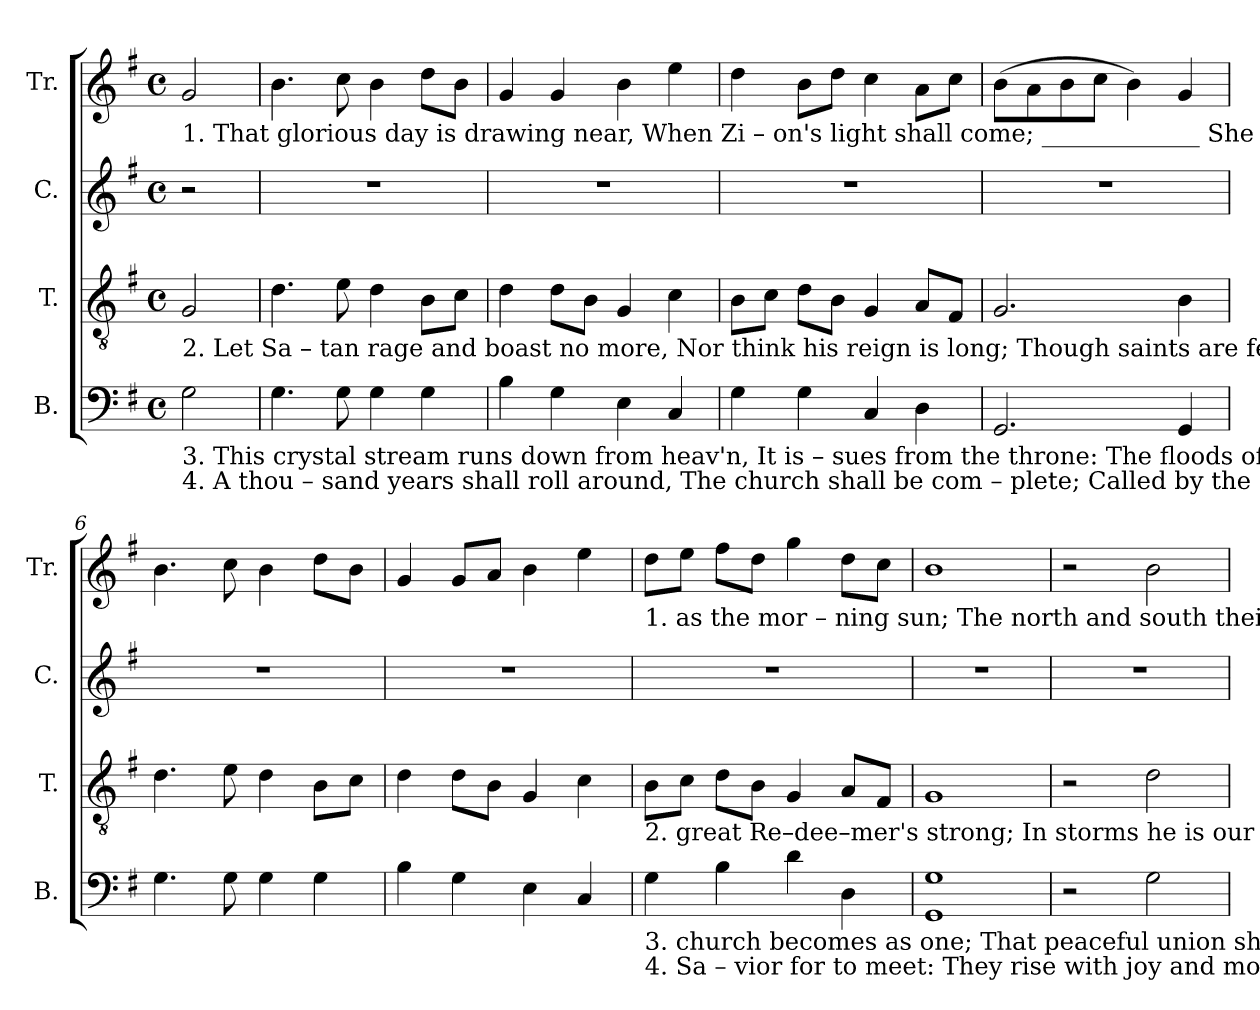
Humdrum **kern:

**kern	**kern	**kern	**kern
*part4	*part3	*part2	*part1
*staff4	*staff3	*staff2	*staff1
*I"B.	*I"T.	*I"C.	*I"Tr.
*I'B.	*I'T.	*I'C.	*I'Tr.
*clefF4	*clefGv2	*clefG2	*clefG2
*k[f#]	*k[f#]	*k[f#]	*k[f#]
*M4/4	*M4/4	*M4/4	*M4/4
*met(c)	*met(c)	*met(c)	*met(c)
*MM120	*MM120	*MM120	*MM120
=1	=1	=1	=1
!	!	!	!LO:TX:b:t=1. That  glorious  day  is   drawing   near,    When  Zi  – on's   light   shall      come; _____________ She  shall   a–rise  and  shine  on  high,  Bright
!	!LO:TX:b:t=2.  Let  Sa – tan  rage  and  boast  no  more,   Nor  think  his     reign    is     long;                      Though  saints are feeble, weak and poor,  Their	!	!
!LO:TX:b:t=3. This crystal stream runs down from heav'n,  It  is – sues   from   the    throne&colon;                     The  floods  of  strife  a–way  are driven,  The	!	!	!
!LO:TX:b:t=4. A  thou – sand  years  shall  roll  around,   The  church  shall  be   com –  plete;                      Called by the  glorious  trumpet's sound,  Their	!	!	!
2G\	2G/	2r	2g/
=2	=2	=2	=2
4.G\	4.d\	1r	4.b\
8G\	8e\	.	8cc\
4G\	4d\	.	4b\
4G\	8B\L	.	8dd\L
.	8c\J	.	8b\J
=3	=3	=3	=3
4B\	4d\	1r	4g/
4G\	8d\L	.	4g/
.	8B\J	.	.
4E\	4G/	.	4b\
4C/	4c\	.	4ee\
=4	=4	=4	=4
4G\	8B\L	1r	4dd\
.	8c\J	.	.
4G\	8d\L	.	8b\L
.	8B\J	.	8dd\J
4C/	4G/	.	4cc\
4D\	8A/L	.	8a\L
.	8F#/J	.	8cc\J
=5	=5	=5	=5
2.GG/	2.G/	1r	(8b\L
.	.	.	8a\
.	.	.	8b\
.	.	.	8cc\J
.	.	.	4b\)
4GG/	4B\	.	4g/
=6	=6	=6	=6
4.G\	4.d\	1r	4.b\
8G\	8e\	.	8cc\
4G\	4d\	.	4b\
4G\	8B\L	.	8dd\L
.	8c\J	.	8b\J
=7	=7	=7	=7
4B\	4d\	1r	4g/
4G\	8d\L	.	8g/L
.	8B\J	.	8a/J
4E\	4G/	.	4b\
4C/	4c\	.	4ee\
!!LO:LB:g=z
=8	=8	=8	=8
!	!	!	!LO:TX:b:t=1. as   the  mor – ning    sun;         The north and south their sons resign,  And earth's foundation  bend, ________    Decked   as  a   bride,   Je  –
!	!LO:TX:b:t=2.  great Re–dee–mer's  strong;       In storms  he  is  our  hi – ding  place,   A  co – vert   from  the wind ___________       A  stream  from  rock  in	!	!
!LO:TX:b:t=3. church  becomes  as     one;       That  peaceful  union  she  shall  know,   And  live  up – on  his  love; _____________   And  shout  and  sing  his	!	!	!
!LO:TX:b:t=4. Sa  –  vior    for     to    meet&colon;       They rise with joy and mount on high,  They  fly  to   Je – sus'  arms; ____________   And  gaze  with  won–der	!	!	!
4G\	8B\L	1r	8dd\L
.	8c\J	.	8ee\J
4B\	8d\L	.	8ff#\L
.	8B\J	.	8dd\J
4d\	4G/	.	4gg\
4D\	8A/L	.	8dd\L
.	8F#/J	.	8cc\J
=9	=9	=9	=9
1GG 1G	1G	1r	1b
=10	=10	=10	=10
2r	2r	1r	2r
2G\	2d\	.	2b\
=	=	=	=
*-	*-	*-	*-
